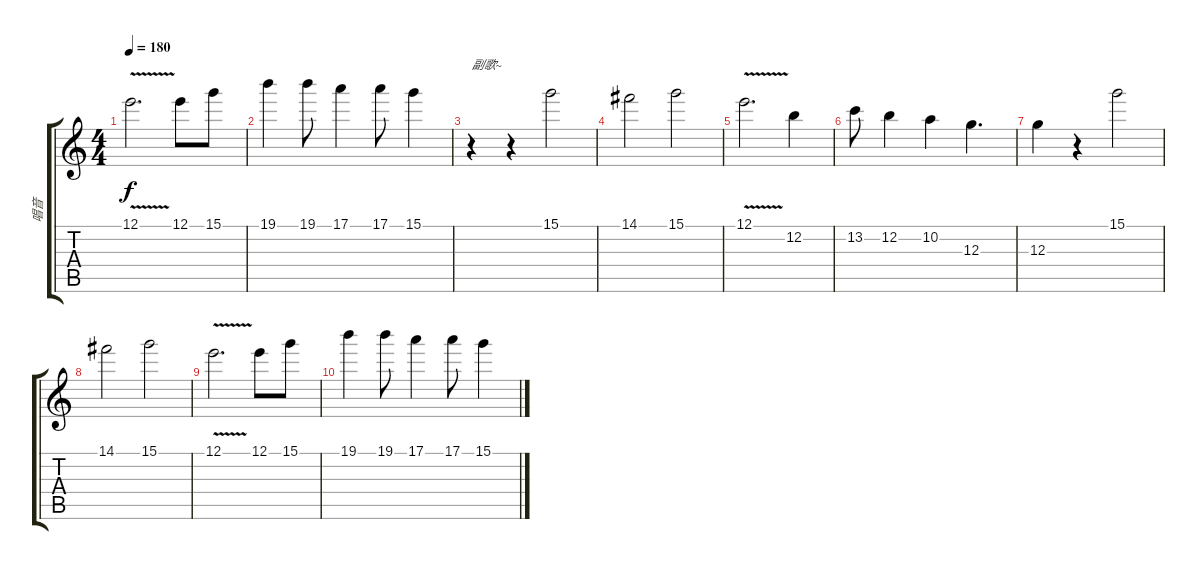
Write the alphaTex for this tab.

\track ("唱音" "唱音") {instrument overdrivenguitar}
\staff {score tabs}
\tuning (E4 B3 G3 D3 A2 E2) {hide}
\ts (4 4)
\tempo 180
\clef g2
\ks c
12.1{v}.2{d dy f} 12.1.8 15.1.8 |
19.1.4 19.1.8 17.1.4 17.1.8 15.1.4 |
r.4{txt "副歌~"} r.4 15.1.2 |
14.1.2 15.1.2 |
12.1{v}.2{d} 12.2.4 |
13.2.8 12.2.4 10.2.4 12.3.4{d} |
12.3.4 r.4 15.1.2 |
14.1.2 15.1.2 |
12.1{v}.2{d} 12.1.8 15.1.8 |
19.1.4 19.1.8 17.1.4 17.1.8 15.1.4
